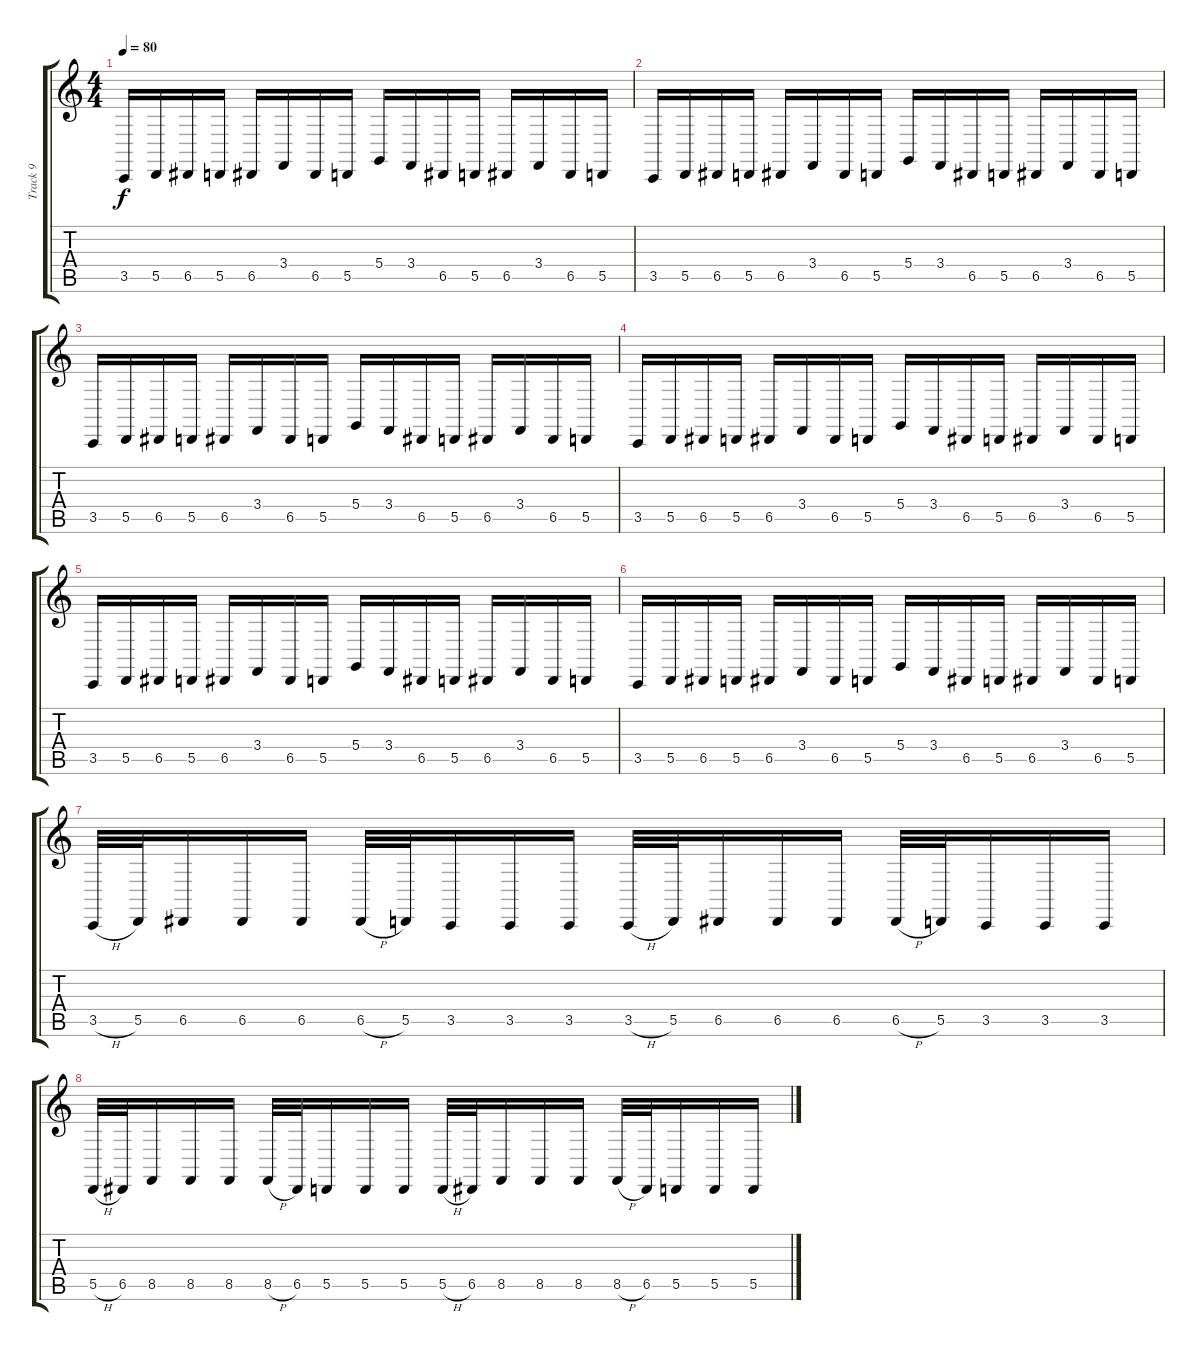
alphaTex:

\track ("Track 9" "Track 9") {instrument acousticgrandpiano}
\staff {score tabs}
\tuning (E3 B2 G2 D2 A1 D2) {hide}
\ts (4 4)
\tempo 80
\clef g2
\ks c
3.5.16{dy f} 5.5.16 6.5.16 5.5.16 6.5.16 3.4.16 6.5.16 5.5.16 5.4.16 3.4.16 6.5.16 5.5.16 6.5.16 3.4.16 6.5.16 5.5.16 |
3.5.16 5.5.16 6.5.16 5.5.16 6.5.16 3.4.16 6.5.16 5.5.16 5.4.16 3.4.16 6.5.16 5.5.16 6.5.16 3.4.16 6.5.16 5.5.16 |
3.5.16 5.5.16 6.5.16 5.5.16 6.5.16 3.4.16 6.5.16 5.5.16 5.4.16 3.4.16 6.5.16 5.5.16 6.5.16 3.4.16 6.5.16 5.5.16 |
3.5.16 5.5.16 6.5.16 5.5.16 6.5.16 3.4.16 6.5.16 5.5.16 5.4.16 3.4.16 6.5.16 5.5.16 6.5.16 3.4.16 6.5.16 5.5.16 |
3.5.16 5.5.16 6.5.16 5.5.16 6.5.16 3.4.16 6.5.16 5.5.16 5.4.16 3.4.16 6.5.16 5.5.16 6.5.16 3.4.16 6.5.16 5.5.16 |
3.5.16 5.5.16 6.5.16 5.5.16 6.5.16 3.4.16 6.5.16 5.5.16 5.4.16 3.4.16 6.5.16 5.5.16 6.5.16 3.4.16 6.5.16 5.5.16 |
3.5{h}.32 5.5.32 6.5.16 6.5.16 6.5.16 6.5{h}.32 5.5.32 3.5.16 3.5.16 3.5.16 3.5{h}.32 5.5.32 6.5.16 6.5.16 6.5.16 6.5{h}.32 5.5.32 3.5.16 3.5.16 3.5.16 |
5.5{h}.32 6.5.32 8.5.16 8.5.16 8.5.16 8.5{h}.32 6.5.32 5.5.16 5.5.16 5.5.16 5.5{h}.32 6.5.32 8.5.16 8.5.16 8.5.16 8.5{h}.32 6.5.32 5.5.16 5.5.16 5.5.16
